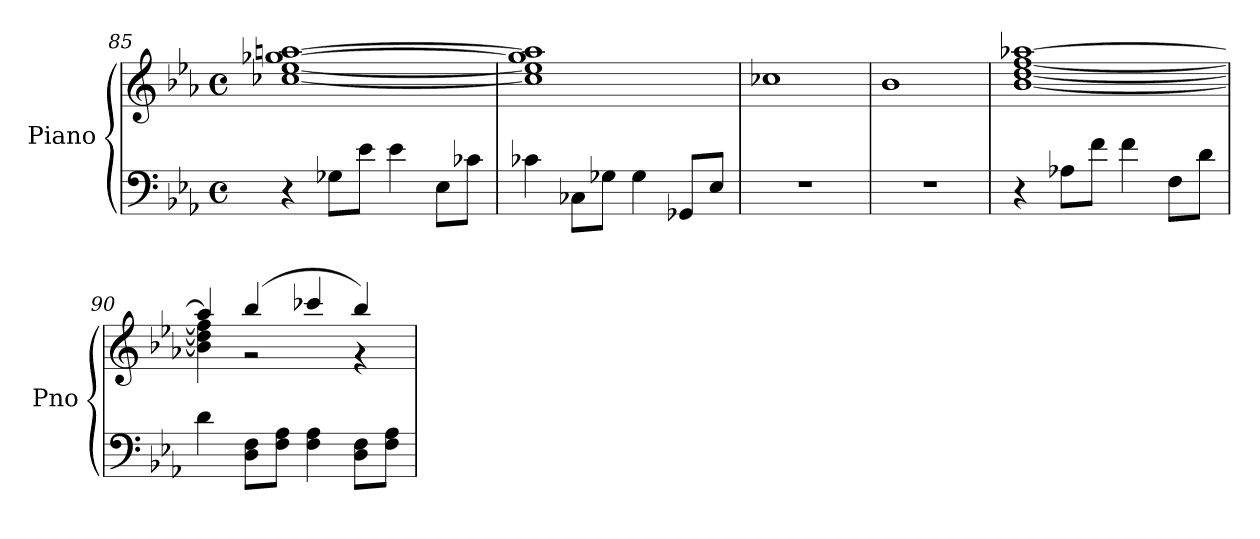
**kern	**kern
*part1	*part1
*staff2	*staff1
*I"Piano	*
*I'Pno	*
*clefF4	*clefG2
*k[b-e-a-]	*k[b-e-a-]
*M4/4	*M4/4
*met(c)	*met(c)
=85	=85
4r	[1cc-X [1ee- [1gg-X [1aan
8G-X\L	.
8e-\J	.
4e-\	.
8E-\L	.
8c-X\J	.
!!LO:LB:g=z
=86	=86
4c-X\	1cc-] 1ee-] 1gg-] 1aa]
8C-X\L	.
8G-X\J	.
4G-\	.
8GG-X/L	.
8E-/J	.
!!LO:PB:g=z
=87	=87
1r	1cc-X
=88	=88
1r	1b-
=89	=89
*	*^
4r	[1aa-X	[1b- [1dd [1ff
8A-X\L	.	.
8f\J	.	.
4f\	.	.
8F\L	.	.
8d\J	.	.
=90	=90	=90
4d\	4aa-/]	4b-\] 4dd\] 4ff\]
8D\ 8F\L	(>4bb-/	2r
8F\ 8A-\J	.	.
4F\ 4A-\	4ccc-X/	.
8D\ 8F\L	4bb-/)	4r
8F\ 8A-\J	.	.
*	*v	*v
=	=
*-	*-
